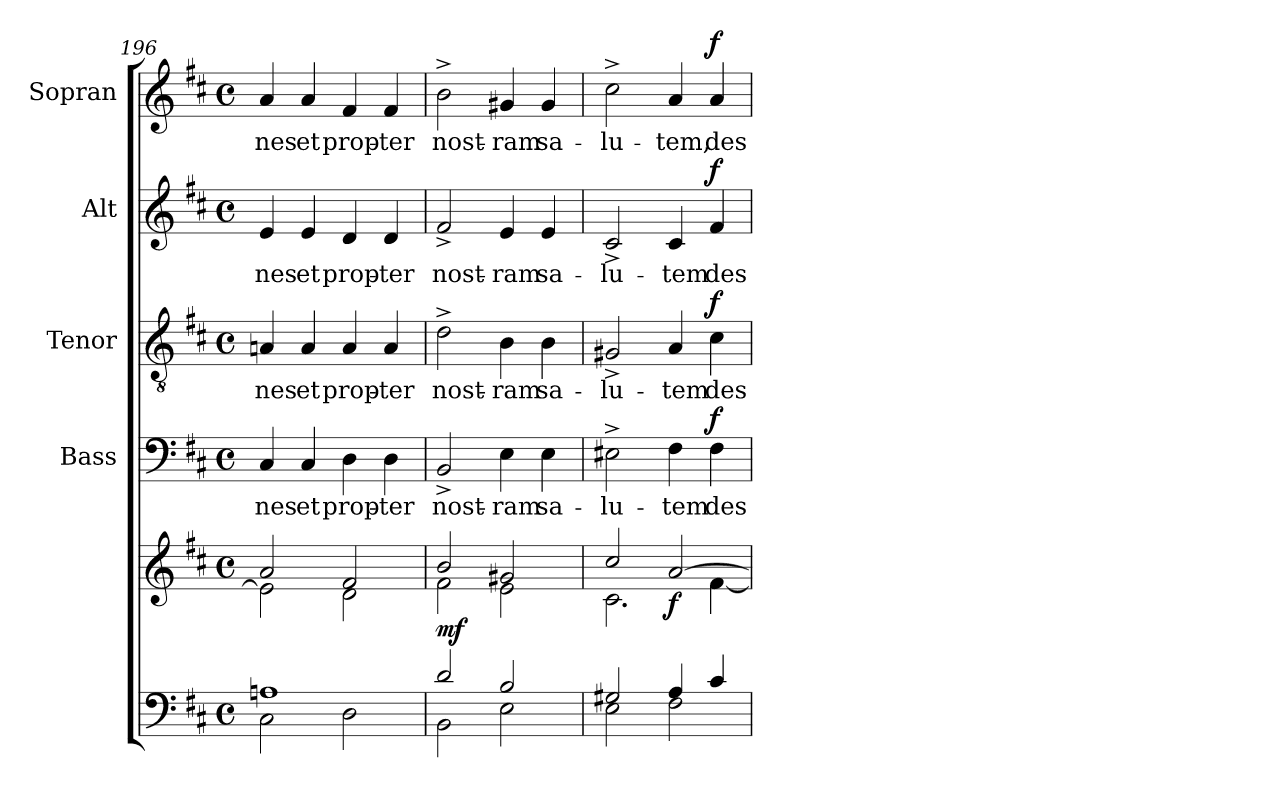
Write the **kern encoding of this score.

**kern	**kern	**dynam	**kern	**text	**dynam	**kern	**text	**dynam	**kern	**text	**dynam	**kern	**text	**dynam
*part5	*part5	*part5	*part4	*part4	*part4	*part3	*part3	*part3	*part2	*part2	*part2	*part1	*part1	*part1
*staff6	*staff5	*staff5/6	*staff4	*staff4	*staff4	*staff3	*staff3	*staff3	*staff2	*staff2	*staff2	*staff1	*staff1	*staff1
*	*	*	*I"Bass	*	*	*I"Tenor	*	*	*I"Alt	*	*	*I"Sopran	*	*
*	*	*	*I'B.	*	*	*I'T.	*	*	*I'A.	*	*	*I'S.	*	*
*clefF4	*clefG2	*	*clefF4	*	*	*clefGv2	*	*	*clefG2	*	*	*clefG2	*	*
*k[f#c#]	*k[f#c#]	*	*k[f#c#]	*	*	*k[f#c#]	*	*	*k[f#c#]	*	*	*k[f#c#]	*	*
*D:	*D:	*	*D:	*	*	*D:	*	*	*D:	*	*	*D:	*	*
*M4/4	*M4/4	*	*M4/4	*	*	*M4/4	*	*	*M4/4	*	*	*M4/4	*	*
*met(c)	*met(c)	*	*met(c)	*	*	*met(c)	*	*	*met(c)	*	*	*met(c)	*	*
=196	=196	=196	=196	=196	=196	=196	=196	=196	=196	=196	=196	=196	=196	=196
*^	*^	*	*	*	*	*	*	*	*	*	*	*	*	*
!	!	!	!	!	!	!LO:LY:b	!	!	!LO:LY:b	!	!	!LO:LY:b	!	!	!LO:LY:b	!
1An	2C#\	2a/	2e\]	.	4C#/	-nes	.	4An/	-nes	.	4e/	-nes	.	4a/	-nes	.
!	!	!	!	!	!	!LO:LY:b	!	!	!LO:LY:b	!	!	!LO:LY:b	!	!	!LO:LY:b	!
.	.	.	.	.	4C#/	et	.	4A/	et	.	4e/	et	.	4a/	et	.
!	!	!	!	!	!	!LO:LY:b	!	!	!LO:LY:b	!	!	!LO:LY:b	!	!	!LO:LY:b	!
.	2D\	2f#/	2d\	.	4D\	prop-	.	4A/	prop-	.	4d/	prop-	.	4f#/	prop-	.
!	!	!	!	!	!	!LO:LY:b	!	!	!LO:LY:b	!	!	!LO:LY:b	!	!	!LO:LY:b	!
.	.	.	.	.	4D\	-ter	.	4A/	-ter	.	4d/	-ter	.	4f#/	-ter	.
!!LO:LB:g=z
=197	=197	=197	=197	=197	=197	=197	=197	=197	=197	=197	=197	=197	=197	=197	=197	=197
!	!	!	!	!LO:DY:b	!	!LO:LY:b	!	!	!LO:LY:b	!	!	!LO:LY:b	!	!	!LO:LY:b	!
2d/	2BB\	2b/	2f#\	mf	2BB^>/	nost-	.	2d^>\	nost-	.	2f#^>/	nost-	.	2b^>\	nost-	.
!	!	!	!	!	!	!LO:LY:b	!	!	!LO:LY:b	!	!	!LO:LY:b	!	!	!LO:LY:b	!
2B/	2E\	2g#X/	2e\	.	4E\	-ram	.	4B\	-ram	.	4e/	-ram	.	4g#X/	-ram	.
!	!	!	!	!	!	!LO:LY:b	!	!	!LO:LY:b	!	!	!LO:LY:b	!	!	!LO:LY:b	!
.	.	.	.	.	4E\	sa-	.	4B\	sa-	.	4e/	sa-	.	4g#/	sa-	.
=198	=198	=198	=198	=198	=198	=198	=198	=198	=198	=198	=198	=198	=198	=198	=198	=198
!	!	!	!	!	!	!LO:LY:b	!	!	!LO:LY:b	!	!	!LO:LY:b	!	!	!LO:LY:b	!
2G#X/	2E\	2cc#/	2.c#\	.	2E#X^>\	-lu-	.	2G#X^>/	-lu-	.	2c#^>/	-lu-	.	2cc#^>\	-lu-	.
!	!	!	!	!LO:DY:b	!	!LO:LY:b	!	!	!LO:LY:b	!	!	!LO:LY:b	!	!	!LO:LY:b	!
4A/	2F#\	[>2a/	.	f	4F#\	-tem	.	4A/	-tem	.	4c#/	-tem	.	4a/	-tem,	.
!	!	!	!	!	!	!LO:LY:b	!LO:DY:a	!	!LO:LY:b	!LO:DY:a	!	!LO:LY:b	!LO:DY:a	!	!LO:LY:b	!LO:DY:a
4c#/	.	.	[<4f#\	.	4F#\	des-	f	4c#\	des-	f	4f#/	des-	f	4a/	des-	f
*v	*v	*	*	*	*	*	*	*	*	*	*	*	*	*	*	*
*	*v	*v	*	*	*	*	*	*	*	*	*	*	*	*	*
=	=	=	=	=	=	=	=	=	=	=	=	=	=	=
*-	*-	*-	*-	*-	*-	*-	*-	*-	*-	*-	*-	*-	*-	*-
